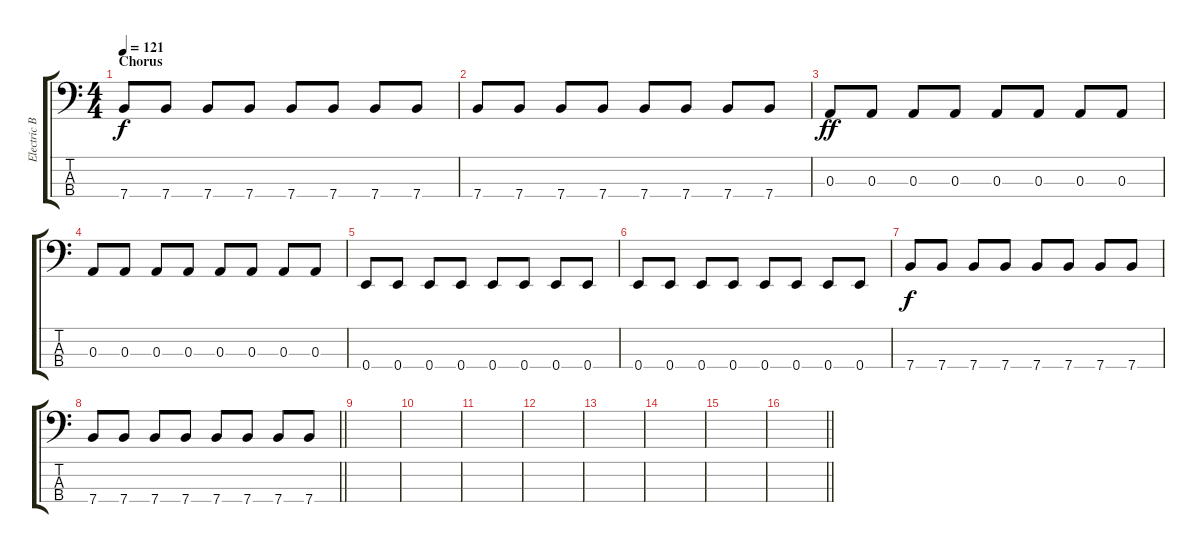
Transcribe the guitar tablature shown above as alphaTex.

\track ("Electric Bass" "Electric B") {instrument electricbassfinger}
\staff {score tabs}
\tuning (G2 D2 A1 E1) {hide}
\ts (4 4)
\section ("" "Chorus")
\tempo 121
\clef f4
\ks c
7.4.8{dy f} 7.4.8 7.4.8 7.4.8 7.4.8 7.4.8 7.4.8 7.4.8 |
7.4.8 7.4.8 7.4.8 7.4.8 7.4.8 7.4.8 7.4.8 7.4.8 |
0.3.8{dy ff} 0.3.8 0.3.8 0.3.8 0.3.8 0.3.8 0.3.8 0.3.8 |
0.3.8 0.3.8 0.3.8 0.3.8 0.3.8 0.3.8 0.3.8 0.3.8 |
0.4.8 0.4.8 0.4.8 0.4.8 0.4.8 0.4.8 0.4.8 0.4.8 |
0.4.8 0.4.8 0.4.8 0.4.8 0.4.8 0.4.8 0.4.8 0.4.8 |
7.4.8{dy f} 7.4.8 7.4.8 7.4.8 7.4.8 7.4.8 7.4.8 7.4.8 |
\barLineRight lightlight
7.4.8 7.4.8 7.4.8 7.4.8 7.4.8 7.4.8 7.4.8 7.4.8 |
|
|
|
|
|
|
|
\barLineRight lightlight
